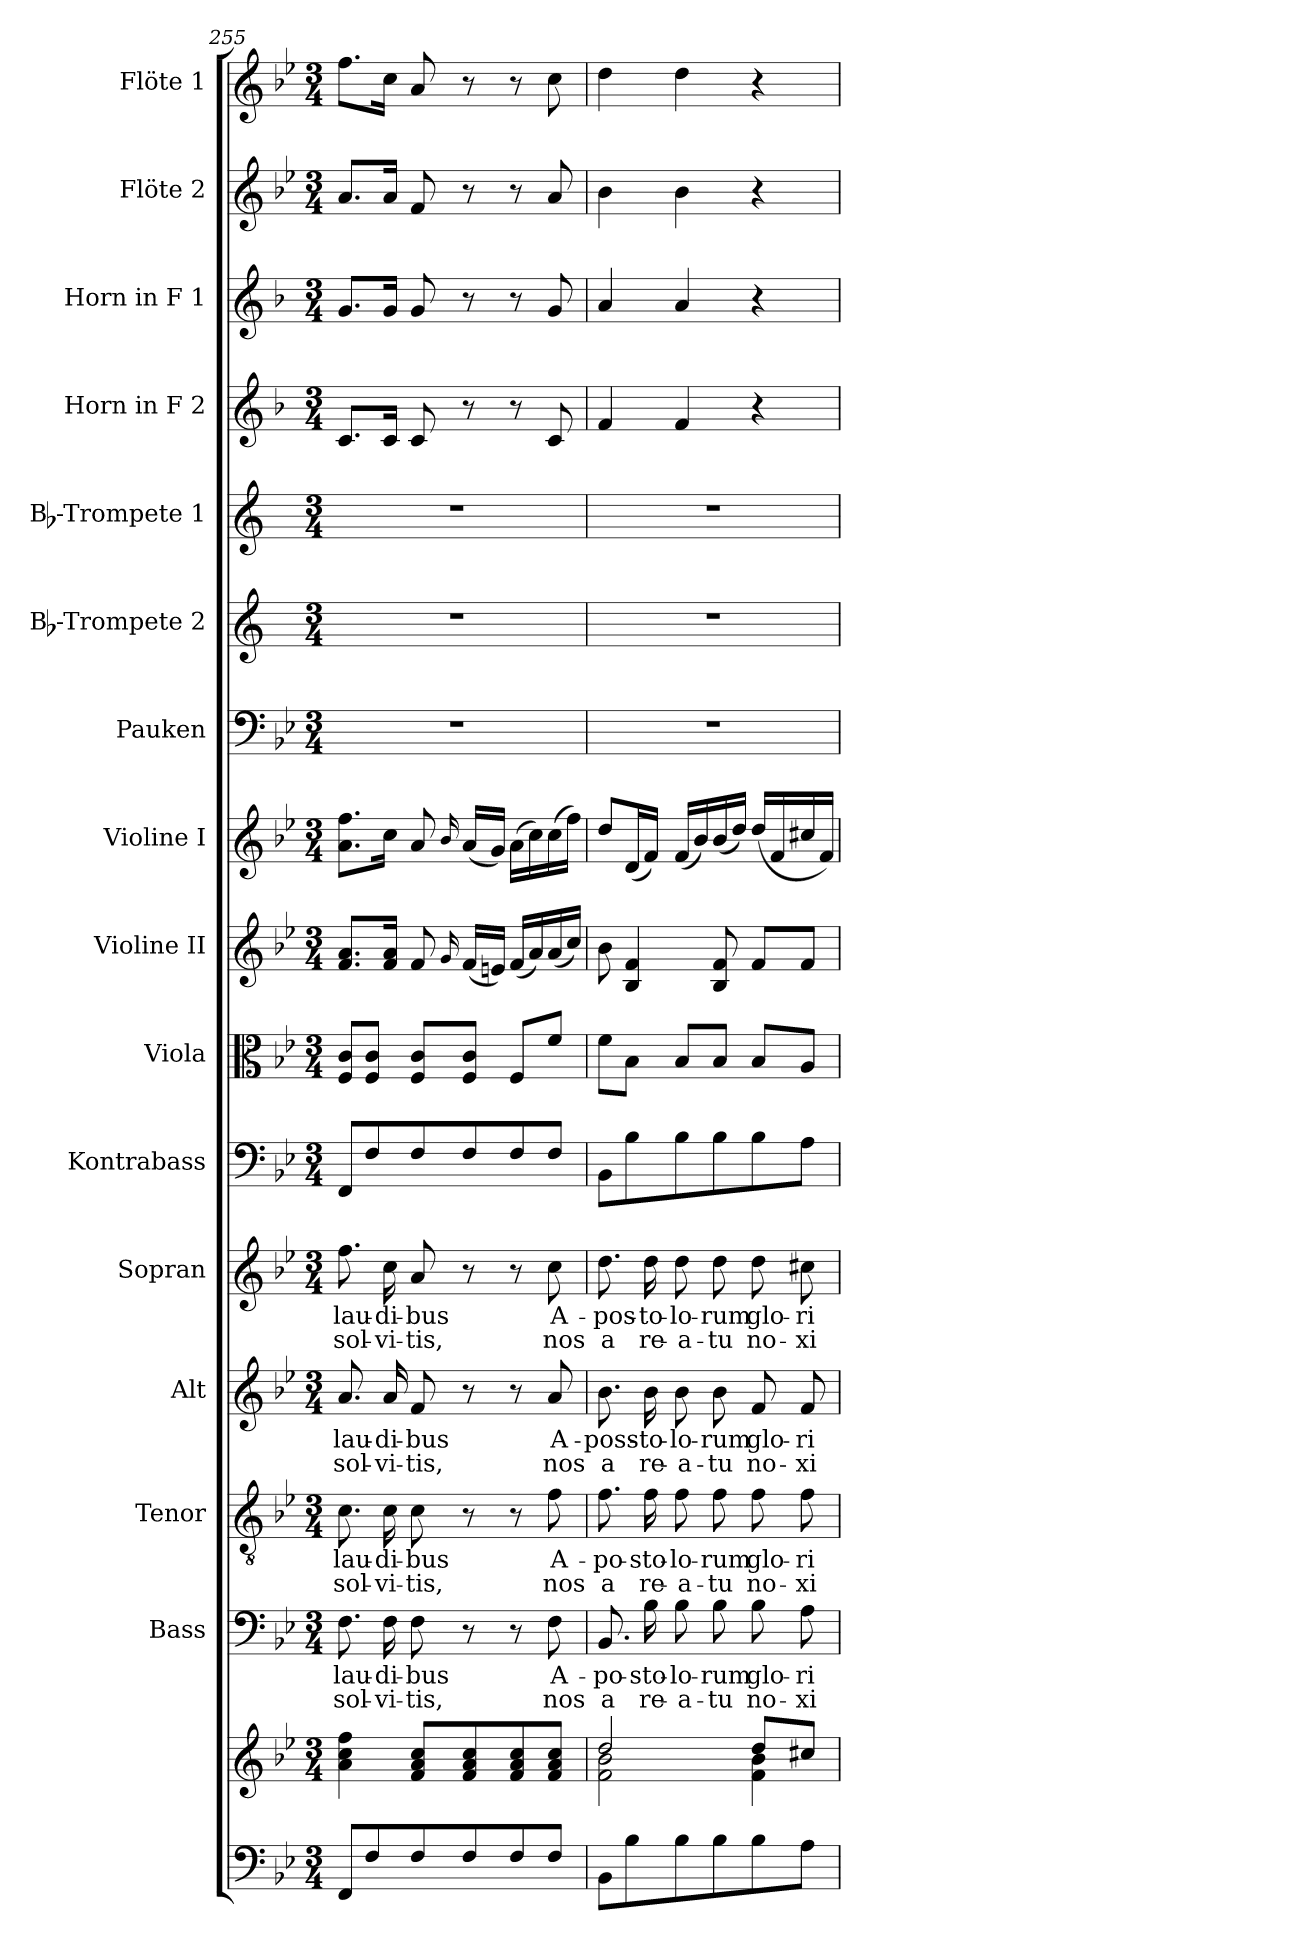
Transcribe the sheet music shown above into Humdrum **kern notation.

**kern	**kern	**kern	**text	**text	**kern	**text	**text	**kern	**text	**text	**kern	**text	**text	**kern	**kern	**kern	**kern	**kern	**kern	**kern	**kern	**kern	**kern	**kern
*part16	*part16	*part15	*part15	*part15	*part14	*part14	*part14	*part13	*part13	*part13	*part12	*part12	*part12	*part11	*part10	*part9	*part8	*part7	*part6	*part5	*part4	*part3	*part2	*part1
*staff17	*staff16	*staff15	*staff15	*staff15	*staff14	*staff14	*staff14	*staff13	*staff13	*staff13	*staff12	*staff12	*staff12	*staff11	*staff10	*staff9	*staff8	*staff7	*staff6	*staff5	*staff4	*staff3	*staff2	*staff1
*	*	*I"Bass	*	*	*I"Tenor	*	*	*I"Alt	*	*	*I"Sopran	*	*	*I"Kontrabass	*I"Viola	*I"Violine II	*I"Violine I	*I"Pauken	*I"Bb-Trompete 2	*I"Bb-Trompete 1	*I"Horn in F 2	*I"Horn in F 1	*I"Flöte 2	*I"Flöte 1
*	*	*I'B.	*	*	*I'T.	*	*	*I'A.	*	*	*I'S.	*	*	*I'Kb.	*I'Vla.	*I'Vl. II	*I'Vl. I	*I'Pk.	*I'Bb Trp. 2	*I'Bb Trp. 1	*	*	*I'Fl. 2	*I'Fl. 1
!!LO:PB:g=z
*clefF4	*clefG2	*clefF4	*	*	*clefGv2	*	*	*clefG2	*	*	*clefG2	*	*	*clefF4	*clefC3	*clefG2	*clefG2	*clefF4	*clefG2	*clefG2	*clefG2	*clefG2	*clefG2	*clefG2
*	*	*	*	*	*	*	*	*	*	*	*	*	*	*ITrd7c12	*	*	*	*	*ITrd1c2	*ITrd1c2	*ITrd4c7	*ITrd4c7	*	*
*k[b-e-]	*k[b-e-]	*k[b-e-]	*	*	*k[b-e-]	*	*	*k[b-e-]	*	*	*k[b-e-]	*	*	*k[b-e-]	*k[b-e-]	*k[b-e-]	*k[b-e-]	*k[b-e-]	*k[b-e-]	*k[b-e-]	*k[b-e-]	*k[b-e-]	*k[b-e-]	*k[b-e-]
*B-:	*B-:	*B-:	*	*	*B-:	*	*	*B-:	*	*	*B-:	*	*	*B-:	*B-:	*B-:	*B-:	*B-:	*B-:	*B-:	*B-:	*B-:	*B-:	*B-:
*M3/4	*M3/4	*M3/4	*	*	*M3/4	*	*	*M3/4	*	*	*M3/4	*	*	*M3/4	*M3/4	*M3/4	*M3/4	*M3/4	*M3/4	*M3/4	*M3/4	*M3/4	*M3/4	*M3/4
=255	=255	=255	=255	=255	=255	=255	=255	=255	=255	=255	=255	=255	=255	=255	=255	=255	=255	=255	=255	=255	=255	=255	=255	=255
!	!	!	!LO:LY:b	!LO:LY:b	!	!LO:LY:b	!LO:LY:b	!	!LO:LY:b	!LO:LY:b	!	!LO:LY:b	!LO:LY:b	!	!	!	!	!	!	!	!	!	!	!
8FF/L	4a\ 4cc\ 4ff\	8.F\	lau-	sol-	8.c\	lau-	sol-	8.a/	lau-	sol-	8.ff\	lau-	sol-	8FFF/L	8F/ 8c/L	8.f/ 8.a/L	8.a\ 8.ff\L	2.r	2.r	2.r	8.F/L	8.c/L	8.a/L	8.ff\L
8F/	.	.	.	.	.	.	.	.	.	.	.	.	.	8FF/	8F/ 8c/J	.	.	.	.	.	.	.	.	.
!	!	!	!LO:LY:b	!LO:LY:b	!	!LO:LY:b	!LO:LY:b	!	!LO:LY:b	!LO:LY:b	!	!LO:LY:b	!LO:LY:b	!	!	!	!	!	!	!	!	!	!	!
.	.	16F\	-di-	-vi-	16c\	-di-	-vi-	16a/	-di-	-vi-	16cc\	-di-	-vi-	.	.	16f/ 16a/Jk	16cc\Jk	.	.	.	16F/Jk	16c/Jk	16a/Jk	16cc\Jk
!	!	!	!LO:LY:b	!LO:LY:b	!	!LO:LY:b	!LO:LY:b	!	!LO:LY:b	!LO:LY:b	!	!LO:LY:b	!LO:LY:b	!	!	!	!	!	!	!	!	!	!	!
8F/	8f/ 8a/ 8cc/L	8F\	-bus	-tis,	8c\	-bus	-tis,	8f/	-bus	-tis,	8a/	-bus	-tis,	8FF/	8F/ 8c/L	8f/	8a/	.	.	.	8F/	8c/	8f/	8a/
.	.	.	.	.	.	.	.	.	.	.	.	.	.	.	.	16qqg/	16qqb-/	.	.	.	.	.	.	.
8F/	8f/ 8a/ 8cc/	8r	.	.	8r	.	.	8r	.	.	8r	.	.	8FF/	8F/ 8c/J	(<16f/LL	(<16a/LL	.	.	.	8r	8r	8r	8r
.	.	.	.	.	.	.	.	.	.	.	.	.	.	.	.	16en/JJ)	16g/JJ)	.	.	.	.	.	.	.
8F/	8f/ 8a/ 8cc/	8r	.	.	8r	.	.	8r	.	.	8r	.	.	8FF/	8F/L	(<16f/LL	(>16a\LL	.	.	.	8r	8r	8r	8r
.	.	.	.	.	.	.	.	.	.	.	.	.	.	.	.	16a/)	16cc\)	.	.	.	.	.	.	.
!	!	!	!LO:LY:b	!LO:LY:b	!	!LO:LY:b	!LO:LY:b	!	!LO:LY:b	!LO:LY:b	!	!LO:LY:b	!LO:LY:b	!	!	!	!	!	!	!	!	!	!	!
8F/J	8f/ 8a/ 8cc/J	8F\	A-	nos	8f\	A-	nos	8a/	A-	nos	8cc\	A-	nos	8FF/J	8f/J	(<16a/	(>16cc\	.	.	.	8F/	8c/	8a/	8cc\
.	.	.	.	.	.	.	.	.	.	.	.	.	.	.	.	16cc/JJ)	16ff\JJ)	.	.	.	.	.	.	.
=256	=256	=256	=256	=256	=256	=256	=256	=256	=256	=256	=256	=256	=256	=256	=256	=256	=256	=256	=256	=256	=256	=256	=256	=256
*	*^	*	*	*	*	*	*	*	*	*	*	*	*	*	*	*	*	*	*	*	*	*	*	*
!	!	!	!	!LO:LY:b	!LO:LY:b	!	!LO:LY:b	!LO:LY:b	!	!LO:LY:b	!LO:LY:b	!	!LO:LY:b	!LO:LY:b	!	!	!	!	!	!	!	!	!	!	!
8BB-\L	2dd/	2f\ 2b-\	8.BB-/	-po-	a	8.f\	-po-	a	8.b-\	-poss-	a	8.dd\	-pos-	a	8BBB-\L	8f\L	8b-\	8dd/L	2.r	2.r	2.r	4B-/	4d/	4b-\	4dd\
8B-\	.	.	.	.	.	.	.	.	.	.	.	.	.	.	8BB-\	8B-\J	4B-/ 4f/	(<16d/L	.	.	.	.	.	.	.
!	!	!	!	!LO:LY:b	!LO:LY:b	!	!LO:LY:b	!LO:LY:b	!	!LO:LY:b	!LO:LY:b	!	!LO:LY:b	!LO:LY:b	!	!	!	!	!	!	!	!	!	!	!
.	.	.	16B-\	-sto-	re-	16f\	-sto-	re-	16b-\	-to-	re-	16dd\	-to-	re-	.	.	.	16f/JJ)	.	.	.	.	.	.	.
!	!	!	!	!LO:LY:b	!LO:LY:b	!	!LO:LY:b	!LO:LY:b	!	!LO:LY:b	!LO:LY:b	!	!LO:LY:b	!LO:LY:b	!	!	!	!	!	!	!	!	!	!	!
8B-\	.	.	8B-\	-lo-	-a-	8f\	-lo-	-a-	8b-\	-lo-	-a-	8dd\	-lo-	-a-	8BB-\	8B-/L	.	(<16f/LL	.	.	.	4B-/	4d/	4b-\	4dd\
.	.	.	.	.	.	.	.	.	.	.	.	.	.	.	.	.	.	16b-/)	.	.	.	.	.	.	.
!	!	!	!	!LO:LY:b	!LO:LY:b	!	!LO:LY:b	!LO:LY:b	!	!LO:LY:b	!LO:LY:b	!	!LO:LY:b	!LO:LY:b	!	!	!	!	!	!	!	!	!	!	!
8B-\	.	.	8B-\	-rum	-tu	8f\	-rum	-tu	8b-\	-rum	-tu	8dd\	-rum	-tu	8BB-\	8B-/J	8B-/ 8f/	(<16b-/	.	.	.	.	.	.	.
.	.	.	.	.	.	.	.	.	.	.	.	.	.	.	.	.	.	16dd/JJ)	.	.	.	.	.	.	.
!	!	!	!	!LO:LY:b	!LO:LY:b	!	!LO:LY:b	!LO:LY:b	!	!LO:LY:b	!LO:LY:b	!	!LO:LY:b	!LO:LY:b	!	!	!	!	!	!	!	!	!	!	!
8B-\	8dd/L	4f\ 4b-\	8B-\	glo-	no-	8f\	glo-	no-	8f/	glo-	no-	8dd\	glo-	no-	8BB-\	8B-/L	8f/L	(<16dd/LL	.	.	.	4r	4r	4r	4r
.	.	.	.	.	.	.	.	.	.	.	.	.	.	.	.	.	.	16f/	.	.	.	.	.	.	.
!	!	!	!	!LO:LY:b	!LO:LY:b	!	!LO:LY:b	!LO:LY:b	!	!LO:LY:b	!LO:LY:b	!	!LO:LY:b	!LO:LY:b	!	!	!	!	!	!	!	!	!	!	!
8A\J	8cc#X/J	.	8A\	-ri-	-xi-	8f\	-ri-	-xi-	8f/	-ri-	-xi-	8cc#X\	-ri-	-xi-	8AA\J	8A/J	8f/J	16cc#X/	.	.	.	.	.	.	.
.	.	.	.	.	.	.	.	.	.	.	.	.	.	.	.	.	.	16f/JJ)	.	.	.	.	.	.	.
*	*v	*v	*	*	*	*	*	*	*	*	*	*	*	*	*	*	*	*	*	*	*	*	*	*	*
=	=	=	=	=	=	=	=	=	=	=	=	=	=	=	=	=	=	=	=	=	=	=	=	=
*-	*-	*-	*-	*-	*-	*-	*-	*-	*-	*-	*-	*-	*-	*-	*-	*-	*-	*-	*-	*-	*-	*-	*-	*-
